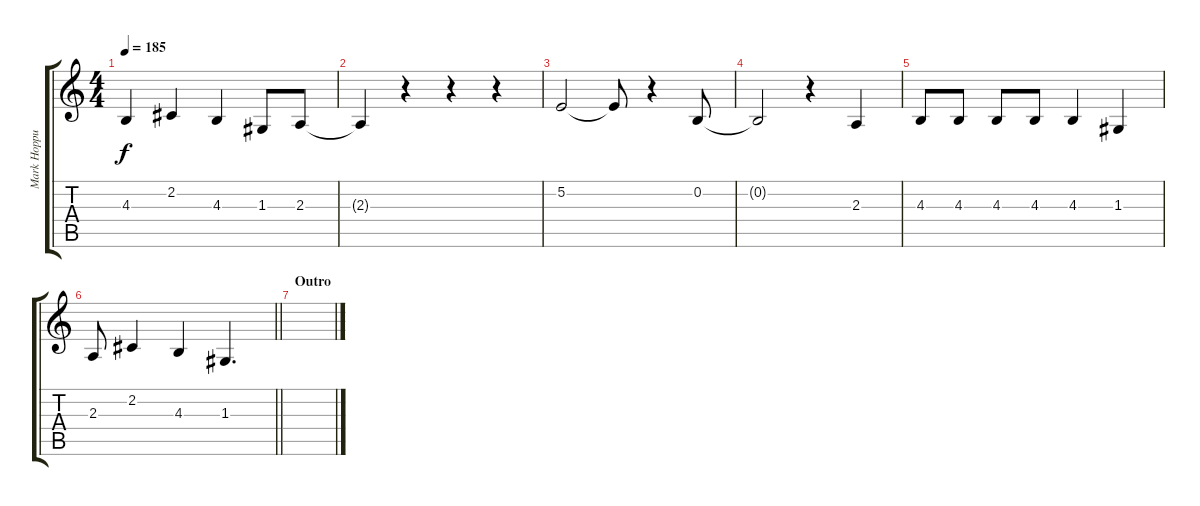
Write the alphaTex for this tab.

\track ("Mark Hoppus - Vocals" "Mark Hoppu") {instrument altosax}
\staff {score tabs}
\tuning (E4 B3 G3 D3 A2 E2) {hide}
\ts (4 4)
\tempo 185
\clef g2
\ks c
4.3.4{dy f} 2.2.4 4.3.4 1.3.8 2.3.8 |
2.3{t}.4 r.4 r.4 r.4 |
5.2.2 5.2{t}.8 r.4 0.2.8 |
0.2{t}.2 r.4 2.3.4 |
4.3.8 4.3.8 4.3.8 4.3.8 4.3.4 1.3.4 |
\barLineRight lightlight
2.3.8 2.2.4 4.3.4 1.3.4{d} |
\section ("" "Outro")
